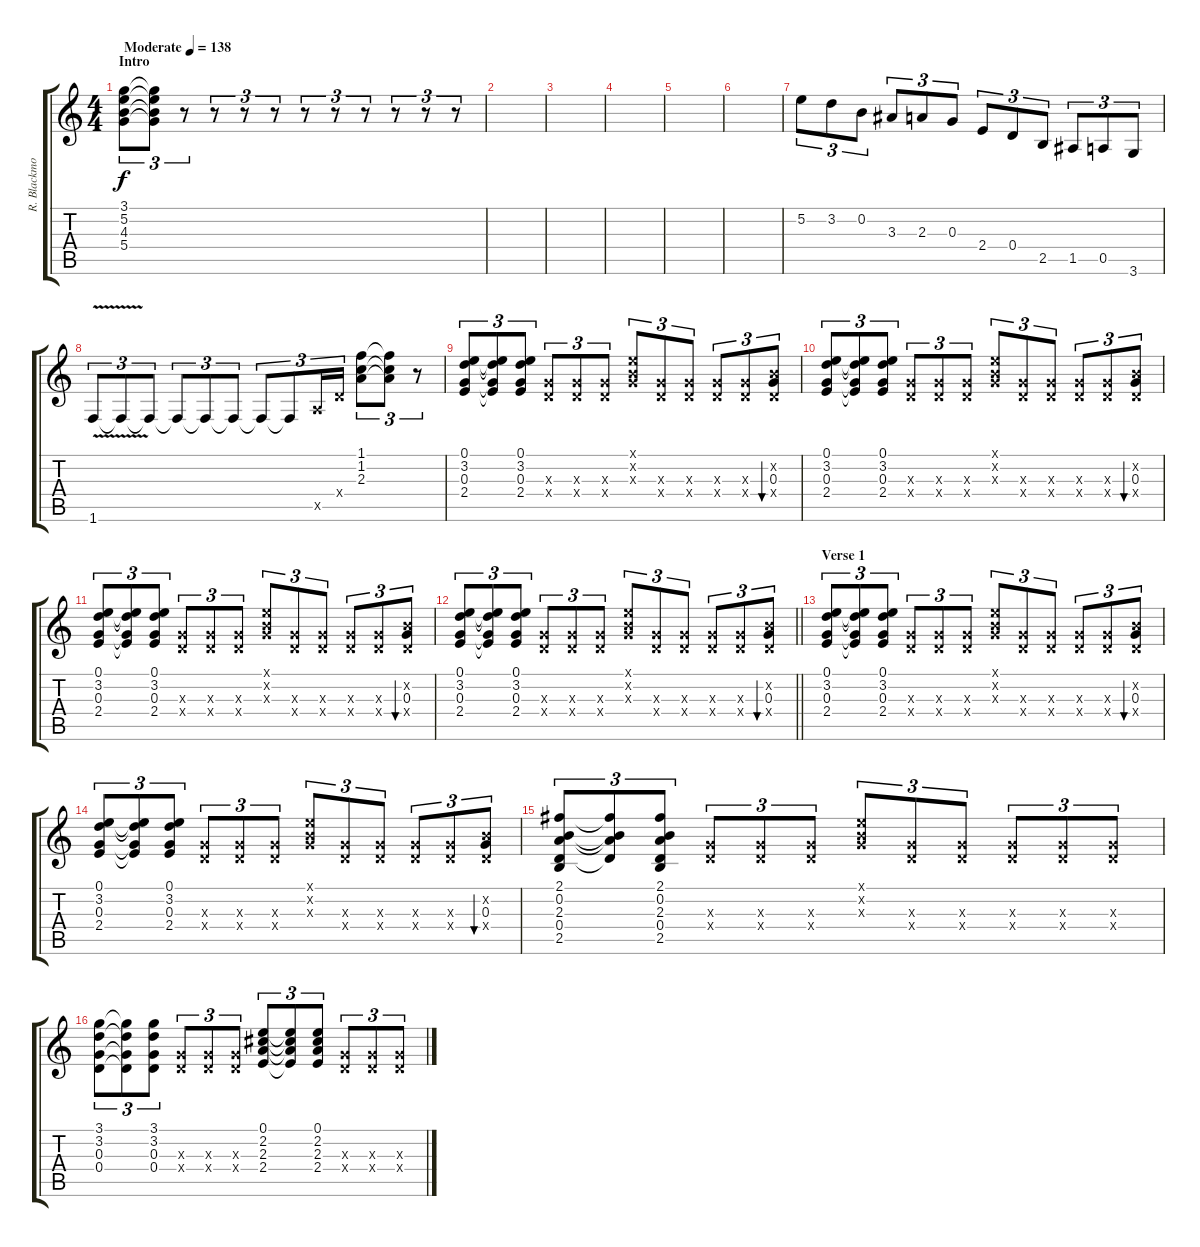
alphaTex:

\track ("R. Blackmore" "R. Blackmo") {instrument overdrivenguitar}
\staff {score tabs}
\tuning (E4 B3 G3 D3 A2 E2) {hide}
\ts (4 4)
\section ("" "Intro")
\tempo (138 "Moderate")
\clef g2
\ks c
(3.1 5.2 4.3 5.4).8{tu (3 2) dy f instrument overdrivenguitar} (3.1{t} 5.2{t} 4.3{t} 5.4{t}).8{tu (3 2)} r.8{tu (3 2)} r.8{tu (3 2)} r.8{tu (3 2)} r.8{tu (3 2)} r.8{tu (3 2)} r.8{tu (3 2)} r.8{tu (3 2)} r.8{tu (3 2)} r.8{tu (3 2)} r.8{tu (3 2)} |
|
|
|
|
|
5.2.8{tu (3 2)} 3.2.8{tu (3 2)} 0.2.8{tu (3 2)} 3.3.8{tu (3 2)} 2.3.8{tu (3 2)} 0.3.8{tu (3 2)} 2.4.8{tu (3 2)} 0.4.8{tu (3 2)} 2.5.8{tu (3 2)} 1.5.8{tu (3 2)} 0.5.8{tu (3 2)} 3.6.8{tu (3 2)} |
1.6{v}.8{tu (3 2)} 1.6{t}.8{tu (3 2)} 1.6{t}.8{tu (3 2)} 1.6{t}.8{tu (3 2)} 1.6{t}.8{tu (3 2)} 1.6{t}.8{tu (3 2)} 1.6{t}.8{tu (3 2)} 1.6{t}.8{tu (3 2)} 0.5{x}.16{tu (3 2)} 0.4{x}.16{tu (3 2)} (1.1 1.2 2.3).8{tu (3 2)} (1.1{t} 1.2{t} 2.3{t}).8{tu (3 2)} r.8{tu (3 2)} |
(0.1 3.2 0.3 2.4).8{tu (3 2)} (0.1{t} 3.2{t} 0.3{t} 2.4{t}).8{tu (3 2)} (0.1 3.2 0.3 2.4).8{tu (3 2)} (0.3{x} 0.4{x}).8{tu (3 2)} (0.3{x} 0.4{x}).8{tu (3 2)} (0.3{x} 0.4{x}).8{tu (3 2)} (0.1{x} 0.2{x} 0.3{x}).8{tu (3 2)} (0.3{x} 0.4{x}).8{tu (3 2)} (0.3{x} 0.4{x}).8{tu (3 2)} (0.3{x} 0.4{x}).8{tu (3 2)} (0.3{x} 0.4{x}).8{tu (3 2)} (0.2{x} 0.3 0.4{x}).8{tu (3 2) bu 60} |
(0.1 3.2 0.3 2.4).8{tu (3 2)} (0.1{t} 3.2{t} 0.3{t} 2.4{t}).8{tu (3 2)} (0.1 3.2 0.3 2.4).8{tu (3 2)} (0.3{x} 0.4{x}).8{tu (3 2)} (0.3{x} 0.4{x}).8{tu (3 2)} (0.3{x} 0.4{x}).8{tu (3 2)} (0.1{x} 0.2{x} 0.3{x}).8{tu (3 2)} (0.3{x} 0.4{x}).8{tu (3 2)} (0.3{x} 0.4{x}).8{tu (3 2)} (0.3{x} 0.4{x}).8{tu (3 2)} (0.3{x} 0.4{x}).8{tu (3 2)} (0.2{x} 0.3 0.4{x}).8{tu (3 2) bu 60} |
(0.1 3.2 0.3 2.4).8{tu (3 2)} (0.1{t} 3.2{t} 0.3{t} 2.4{t}).8{tu (3 2)} (0.1 3.2 0.3 2.4).8{tu (3 2)} (0.3{x} 0.4{x}).8{tu (3 2)} (0.3{x} 0.4{x}).8{tu (3 2)} (0.3{x} 0.4{x}).8{tu (3 2)} (0.1{x} 0.2{x} 0.3{x}).8{tu (3 2)} (0.3{x} 0.4{x}).8{tu (3 2)} (0.3{x} 0.4{x}).8{tu (3 2)} (0.3{x} 0.4{x}).8{tu (3 2)} (0.3{x} 0.4{x}).8{tu (3 2)} (0.2{x} 0.3 0.4{x}).8{tu (3 2) bu 60} |
\barLineRight lightlight
(0.1 3.2 0.3 2.4).8{tu (3 2)} (0.1{t} 3.2{t} 0.3{t} 2.4{t}).8{tu (3 2)} (0.1 3.2 0.3 2.4).8{tu (3 2)} (0.3{x} 0.4{x}).8{tu (3 2)} (0.3{x} 0.4{x}).8{tu (3 2)} (0.3{x} 0.4{x}).8{tu (3 2)} (0.1{x} 0.2{x} 0.3{x}).8{tu (3 2)} (0.3{x} 0.4{x}).8{tu (3 2)} (0.3{x} 0.4{x}).8{tu (3 2)} (0.3{x} 0.4{x}).8{tu (3 2)} (0.3{x} 0.4{x}).8{tu (3 2)} (0.2{x} 0.3 0.4{x}).8{tu (3 2) bu 60} |
\section ("" "Verse 1")
(0.1 3.2 0.3 2.4).8{tu (3 2)} (0.1{t} 3.2{t} 0.3{t} 2.4{t}).8{tu (3 2)} (0.1 3.2 0.3 2.4).8{tu (3 2)} (0.3{x} 0.4{x}).8{tu (3 2)} (0.3{x} 0.4{x}).8{tu (3 2)} (0.3{x} 0.4{x}).8{tu (3 2)} (0.1{x} 0.2{x} 0.3{x}).8{tu (3 2)} (0.3{x} 0.4{x}).8{tu (3 2)} (0.3{x} 0.4{x}).8{tu (3 2)} (0.3{x} 0.4{x}).8{tu (3 2)} (0.3{x} 0.4{x}).8{tu (3 2)} (0.2{x} 0.3 0.4{x}).8{tu (3 2) bu 60} |
(0.1 3.2 0.3 2.4).8{tu (3 2)} (0.1{t} 3.2{t} 0.3{t} 2.4{t}).8{tu (3 2)} (0.1 3.2 0.3 2.4).8{tu (3 2)} (0.3{x} 0.4{x}).8{tu (3 2)} (0.3{x} 0.4{x}).8{tu (3 2)} (0.3{x} 0.4{x}).8{tu (3 2)} (0.1{x} 0.2{x} 0.3{x}).8{tu (3 2)} (0.3{x} 0.4{x}).8{tu (3 2)} (0.3{x} 0.4{x}).8{tu (3 2)} (0.3{x} 0.4{x}).8{tu (3 2)} (0.3{x} 0.4{x}).8{tu (3 2)} (0.2{x} 0.3 0.4{x}).8{tu (3 2) bu 60} |
(2.1 0.2 2.3 0.4 2.5).8{tu (3 2)} (2.1{t} 0.2{t} 2.3{t} 0.4{t}).8{tu (3 2)} (2.1 0.2 2.3 0.4 2.5).8{tu (3 2)} (0.3{x} 0.4{x}).8{tu (3 2)} (0.3{x} 0.4{x}).8{tu (3 2)} (0.3{x} 0.4{x}).8{tu (3 2)} (0.1{x} 0.2{x} 0.3{x}).8{tu (3 2)} (0.3{x} 0.4{x}).8{tu (3 2)} (0.3{x} 0.4{x}).8{tu (3 2)} (0.3{x} 0.4{x}).8{tu (3 2)} (0.3{x} 0.4{x}).8{tu (3 2)} (0.3{x} 0.4{x}).8{tu (3 2)} |
(3.1 3.2 0.3 0.4).8{tu (3 2)} (3.1{t} 3.2{t} 0.3{t} 0.4{t}).8{tu (3 2)} (3.1 3.2 0.3 0.4).8{tu (3 2)} (0.3{x} 0.4{x}).8{tu (3 2)} (0.3{x} 0.4{x}).8{tu (3 2)} (0.3{x} 0.4{x}).8{tu (3 2)} (0.1 2.2 2.3 2.4).8{tu (3 2)} (0.1{t} 2.2{t} 2.3{t} 2.4{t}).8{tu (3 2)} (0.1 2.2 2.3 2.4).8{tu (3 2)} (0.3{x} 0.4{x}).8{tu (3 2)} (0.3{x} 0.4{x}).8{tu (3 2)} (0.3{x} 0.4{x}).8{tu (3 2)}
